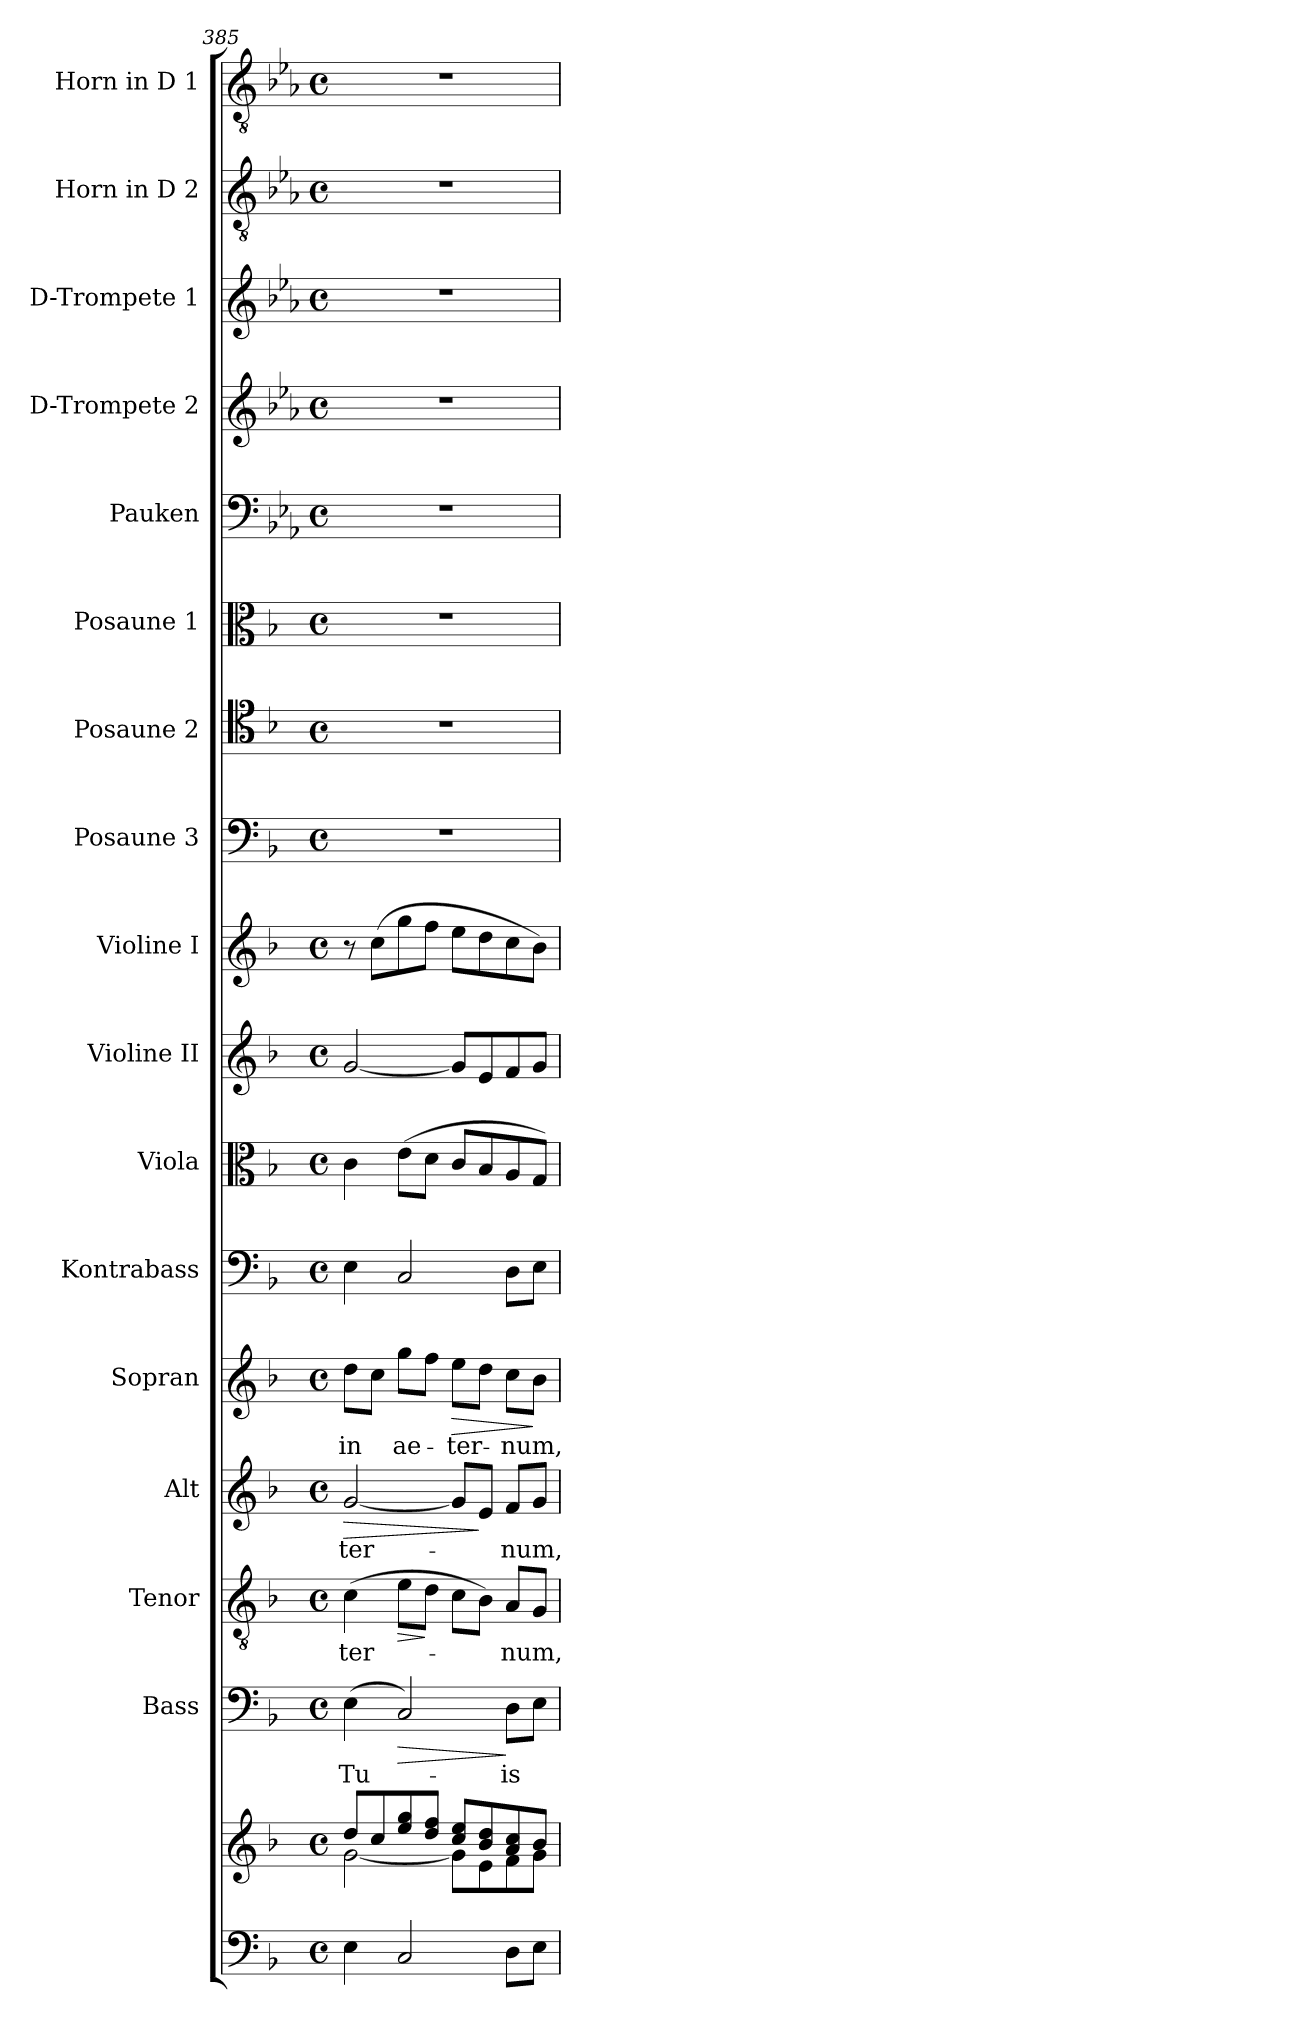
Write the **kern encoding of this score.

**kern	**kern	**kern	**text	**dynam	**kern	**text	**dynam	**kern	**text	**dynam	**kern	**text	**dynam	**kern	**kern	**kern	**kern	**kern	**kern	**kern	**kern	**kern	**kern	**kern	**kern
*part17	*part17	*part16	*part16	*part16	*part15	*part15	*part15	*part14	*part14	*part14	*part13	*part13	*part13	*part12	*part11	*part10	*part9	*part8	*part7	*part6	*part5	*part4	*part3	*part2	*part1
*staff18	*staff17	*staff16	*staff16	*staff16	*staff15	*staff15	*staff15	*staff14	*staff14	*staff14	*staff13	*staff13	*staff13	*staff12	*staff11	*staff10	*staff9	*staff8	*staff7	*staff6	*staff5	*staff4	*staff3	*staff2	*staff1
*	*	*I"Bass	*	*	*I"Tenor	*	*	*I"Alt	*	*	*I"Sopran	*	*	*I"Kontrabass	*I"Viola	*I"Violine II	*I"Violine I	*I"Posaune 3	*I"Posaune 2	*I"Posaune 1	*I"Pauken	*I"D-Trompete 2	*I"D-Trompete 1	*I"Horn in D 2	*I"Horn in D 1
*	*	*I'B.	*	*	*I'T.	*	*	*I'A.	*	*	*I'S.	*	*	*I'Kb.	*I'Vla.	*I'Vl. II	*I'Vl. I	*I'Pos. 3	*I'Pos. 2	*I'Pos. 1	*I'Pk.	*I'D Trp. 2	*I'D Trp. 1	*I'Hrn. 2	*I'Hrn. 1
*clefF4	*clefG2	*clefF4	*	*	*clefGv2	*	*	*clefG2	*	*	*clefG2	*	*	*clefF4	*clefC3	*clefG2	*clefG2	*clefF4	*clefC4	*clefC3	*clefF4	*clefG2	*clefG2	*clefGv2	*clefGv2
*	*	*	*	*	*	*	*	*	*	*	*	*	*	*ITrd7c12	*	*	*	*	*	*	*ITrd-1c-2	*ITrd-1c-2	*ITrd-1c-2	*ITrd-1c-2	*ITrd-1c-2
*k[b-]	*k[b-]	*k[b-]	*	*	*k[b-]	*	*	*k[b-]	*	*	*k[b-]	*	*	*k[b-]	*k[b-]	*k[b-]	*k[b-]	*k[b-]	*k[b-]	*k[b-]	*k[b-]	*k[b-]	*k[b-]	*k[b-]	*k[b-]
*F:	*F:	*F:	*	*	*F:	*	*	*F:	*	*	*F:	*	*	*F:	*F:	*F:	*F:	*F:	*F:	*F:	*F:	*F:	*F:	*F:	*F:
*M4/4	*M4/4	*M4/4	*	*	*M4/4	*	*	*M4/4	*	*	*M4/4	*	*	*M4/4	*M4/4	*M4/4	*M4/4	*M4/4	*M4/4	*M4/4	*M4/4	*M4/4	*M4/4	*M4/4	*M4/4
*met(c)	*met(c)	*met(c)	*	*	*met(c)	*	*	*met(c)	*	*	*met(c)	*	*	*met(c)	*met(c)	*met(c)	*met(c)	*met(c)	*met(c)	*met(c)	*met(c)	*met(c)	*met(c)	*met(c)	*met(c)
=385	=385	=385	=385	=385	=385	=385	=385	=385	=385	=385	=385	=385	=385	=385	=385	=385	=385	=385	=385	=385	=385	=385	=385	=385	=385
*	*^	*	*	*	*	*	*	*	*	*	*	*	*	*	*	*	*	*	*	*	*	*	*	*	*
!	!	!	!	!LO:LY:b	!	!	!LO:LY:b	!	!	!LO:LY:b	!LO:HP:b	!	!LO:LY:b	!	!	!	!	!	!	!	!	!	!	!	!	!
4E\	8dd/L	[<2g\	(>4E\	Tu-	.	(>4c\	-ter-	.	[2g/	-ter-	>	8dd\L	in	.	4EE\	4c\	[2g/	8r	1r	1r	1r	1r	1r	1r	1r	1r
.	8cc/	.	.	.	.	.	.	.	.	.	.	8cc\J	.	.	.	.	.	(>8cc\L	.	.	.	.	.	.	.	.
!	!	!	!	!	!LO:HP:b	!	!	!LO:HP:b	!	!	!	!	!LO:LY:b	!	!	!	!	!	!	!	!	!	!	!	!	!
2C/	8ee/ 8gg/	.	2C/)	.	>	8e\L	.	>	.	.	.	8gg\L	ae-	.	2CC/	(>8e\L	.	8gg\	.	.	.	.	.	.	.	.
.	8dd/ 8ff/J	.	.	.	.	8d\J	.	]	.	.	.	8ff\J	.	.	.	8d\J	.	8ff\J	.	.	.	.	.	.	.	.
!	!	!	!	!	!	!	!	!	!	!	!	!	!LO:LY:b	!LO:HP:b	!	!	!	!	!	!	!	!	!	!	!	!
.	8cc/ 8ee/L	8g\L]	.	.	.	8c\L	.	.	8g/L]	.	.	8ee\L	-ter-	>	.	8c/L	8g/L]	8ee\L	.	.	.	.	.	.	.	.
.	8b-/ 8dd/	8e\	.	.	.	8B-\J)	.	.	8e/J	.	]	8dd\J	.	.	.	8B-/	8e/	8dd\	.	.	.	.	.	.	.	.
!	!	!	!	!LO:LY:b	!	!	!LO:LY:b	!	!	!LO:LY:b	!	!	!LO:LY:b	!	!	!	!	!	!	!	!	!	!	!	!	!
8D\L	8a/ 8cc/	8f\	8D\L	-is	]	8A/L	-num,	.	8f/L	-num,	.	8cc\L	-num,	.	8DD\L	8A/	8f/	8cc\	.	.	.	.	.	.	.	.
8E\J	8b-/J	8g\J	8E\J	.	.	8G/J	.	.	8g/J	.	.	8b-\J	.	]	8EE\J	8G/J)	8g/J	8b-\J)	.	.	.	.	.	.	.	.
*	*v	*v	*	*	*	*	*	*	*	*	*	*	*	*	*	*	*	*	*	*	*	*	*	*	*	*
=	=	=	=	=	=	=	=	=	=	=	=	=	=	=	=	=	=	=	=	=	=	=	=	=	=
*-	*-	*-	*-	*-	*-	*-	*-	*-	*-	*-	*-	*-	*-	*-	*-	*-	*-	*-	*-	*-	*-	*-	*-	*-	*-
